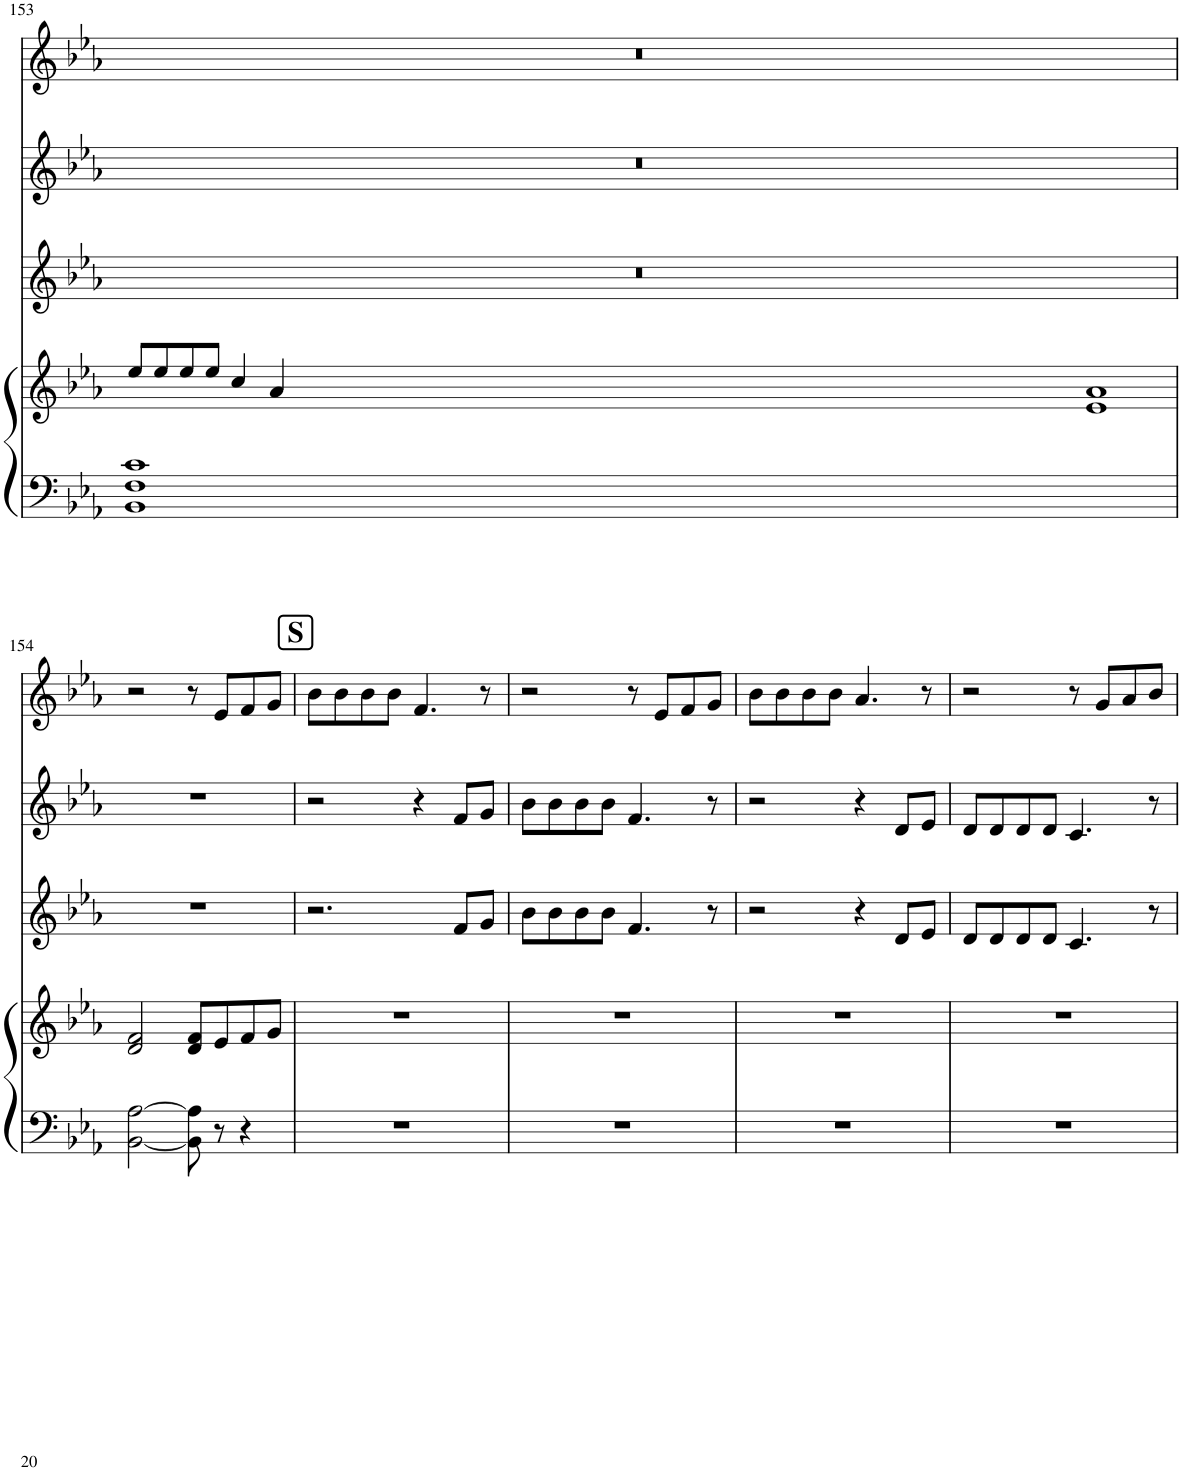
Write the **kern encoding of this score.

**kern	**kern	**kern	**kern	**kern
*part4	*part4	*part3	*part2	*part1
*staff5	*staff4	*staff3	*staff2	*staff1
*I"Piano	*	*I"Piano	*I"Piano	*I"Piano
*I'Pno	*	*I'Pno	*I'Pno	*I'Pno
!!LO:PB:g=z
*clefF4	*clefG2	*clefG2	*clefG2	*clefG2
*k[b-e-a-]	*k[b-e-a-]	*k[b-e-a-]	*k[b-e-a-]	*k[b-e-a-]
*M4/4	*M4/4	*M4/4	*M4/4	*M4/4
*met(c)	*met(c)	*met(c)	*met(c)	*met(c)
=153	=153	=153	=153	=153
*	*^	*	*	*
1BB- 1F 1c	8ee-/L	1%32ryy	1r	1r	1r
.	8ee-/	.	.	.	.
.	8ee-/	.	.	.	.
.	8ee-/J	.	.	.	.
.	4cc/	.	.	.	.
.	4a-/	.	.	.	.
!LO:N:vis=00.	!LO:N:vis=00.	!	!	!	!
1%45ryy	1%45ryy	.	1%45ryy	1%45ryy	1%45ryy
.	.	1e- 1a-	.	.	.
*	*v	*v	*	*	*
!!LO:LB:g=z
=154	=154	=154	=154	=154
[2BB-\ [2A-\	2d/ 2f/	1r	1r	2r
8BB-\] 8A-\]	8d/ 8f/L	.	.	8r
8r	8e-/	.	.	8e-/L
4r	8f/	.	.	8f/
.	8g/J	.	.	8g/J
!!LO:REH:place=s1:a:B:cj:fs=14:t=S
=155	=155	=155	=155	=155
1r	1r	2.r	2r	8b-\L
.	.	.	.	8b-\
.	.	.	.	8b-\
.	.	.	.	8b-\J
.	.	.	4r	4.f/
.	.	8f/L	8f/L	.
.	.	8g/J	8g/J	8r
=156	=156	=156	=156	=156
1r	1r	8b-\L	8b-\L	2r
.	.	8b-\	8b-\	.
.	.	8b-\	8b-\	.
.	.	8b-\J	8b-\J	.
.	.	4.f/	4.f/	8r
.	.	.	.	8e-/L
.	.	.	.	8f/
.	.	8r	8r	8g/J
=157	=157	=157	=157	=157
1r	1r	2r	2r	8b-\L
.	.	.	.	8b-\
.	.	.	.	8b-\
.	.	.	.	8b-\J
.	.	4r	4r	4.a-/
.	.	8d/L	8d/L	.
.	.	8e-/J	8e-/J	8r
=158	=158	=158	=158	=158
1r	1r	8d/L	8d/L	2r
.	.	8d/	8d/	.
.	.	8d/	8d/	.
.	.	8d/J	8d/J	.
.	.	4.c/	4.c/	8r
.	.	.	.	8g/L
.	.	.	.	8a-/
.	.	8r	8r	8b-/J
=	=	=	=	=
*-	*-	*-	*-	*-
